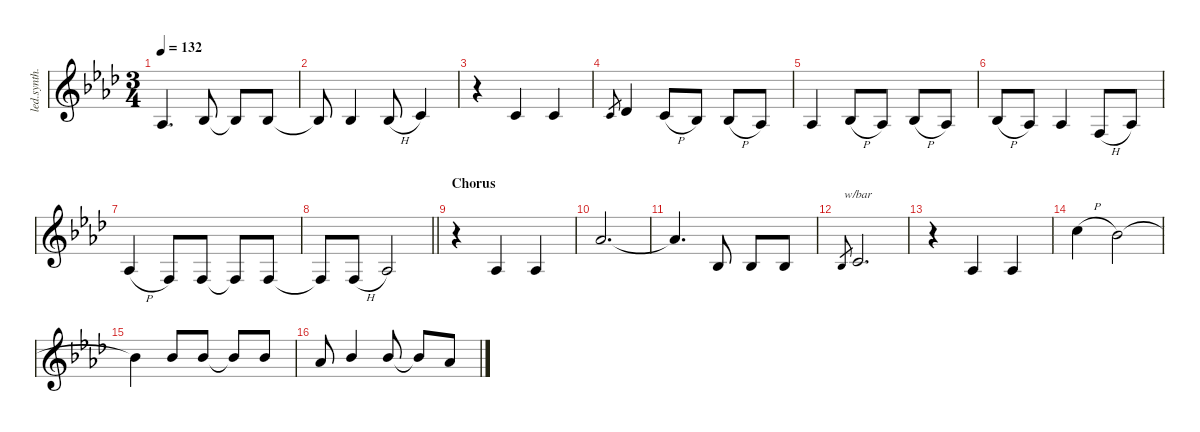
\defaultSystemsLayout 4
\hideDynamics
\bracketExtendMode nobrackets
\otherSystemsTrackNameOrientation horizontal
\track ("Matthews - Vocals" "led.synth.") {instrument lead2sawtooth}
\staff {score}
\tuning (E4 B3 G3 D3 A2 E2)
\ts (3 4)
\tempo 132
\clef g2
\ks ab
1.3{acc b}.4{d dy f beam Up} 3.3{acc b}.8{beam Up} 3.3{t acc b}.8{beam Up} 3.3{acc b}.8{beam Up} |
3.3{t acc b}.8{beam Up} 3.3{acc b}.4{beam Up} 3.3{h acc b}.8{beam Up} 5.3{acc forcenatural}.4{beam Up} |
r.4{beam Down} 1.2{acc forcenatural}.4{beam Up} 1.2{acc forcenatural}.4{beam Up} |
1.2{acc forcenatural}.8{gr dy mf beam Up} 2.2{acc b}.4{dy f beam Up} 5.3{h acc forcenatural}.8{beam Up} 3.3{acc b}.8{beam Up} 3.3{h acc b}.8{beam Up} 1.3{acc b}.8{beam Up} |
1.3{acc b}.4{beam Up} 3.3{h acc b}.8{beam Up} 1.3{acc b}.8{beam Up} 3.3{h acc b}.8{beam Up} 1.3{acc b}.8{beam Up} |
3.3{h acc b}.8{beam Up} 1.3{acc b}.8{beam Up} 1.3{acc b}.4{beam Up} 3.4{h acc forcenatural}.8{beam Up} 6.4{acc b}.8{beam Up} |
6.4{h acc b}.4{beam Up} 3.4{acc forcenatural}.8{beam Up} 3.4{acc forcenatural}.8{beam Up} 3.4{t acc forcenatural}.8{beam Up} 3.4{acc forcenatural}.8{beam Up} |
\barLineRight lightlight
3.4{t acc forcenatural}.8{beam Up} 3.4{h acc forcenatural}.8{beam Up} 6.4{acc b}.2{beam Up} |
\section ("" "Chorus")
r.4{beam Down} 1.3{acc b}.4{beam Up} 1.3{acc b}.4{beam Up} |
4.1{acc b}.2{d beam Up} |
4.1{t acc b}.4{d beam Up} 3.3{acc b}.8{beam Up} 3.3{acc b}.8{beam Up} 3.3{acc b}.8{beam Up} |
3.3{acc b}.8{gr dy mf beam Up} 5.3{acc forcenatural}.2{d tbe (custom default 0 0 30 -4 30 -4 60 -4) dy f beam Up} |
r.4{beam Down} 1.3{acc b}.4{beam Up} 1.3{acc b}.4{beam Up} |
8.1{h acc forcenatural}.4{beam Down} 6.1{acc b}.2{beam Down} |
6.1{t acc b}.4{beam Down} 6.1{acc b}.8{beam Up} 6.1{acc b}.8{beam Up} 6.1{t acc b}.8{beam Up} 6.1{acc b}.8{beam Up} |
4.1{acc b}.8{beam Up} 6.1{acc b}.4{beam Up} 6.1{acc b}.8{beam Up} 6.1{t acc b}.8{beam Up} 4.1{acc b}.8{beam Up}
